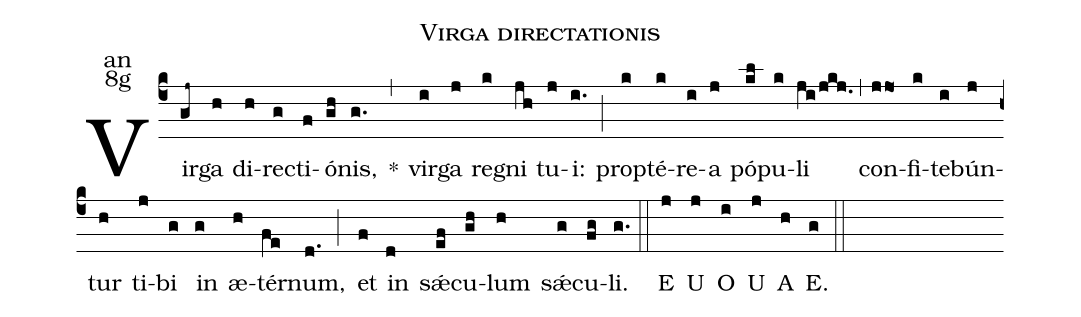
name:Virga directationis;
office-part:an;
mode:8g;
%%
(c4) Vir(gj~)ga(h) di(h)re(g)cti(f)ó(gh)nis,(g.) <sp>*</sp>(,) vir(i)ga(j) re(k)gni(jh) tu(j)i:(i.) (;) prop(k)té(k)re(i)a(j) pó(kl)pu(k)li(ji/jkj.) (,) con(jjo)fi(k)te(i)bún(j)tur(h) ti(j)bi(g) in(g) æ(h)tér(fe)num,(d.) (;) et(f) in(d) sǽ(ef)cu(gh)lum(h) sǽ(g)cu(fg)li.(g.) (::)
<eu>E(j) U(j) O(i) U(j) A(h) E.(g) </eu>(::)
